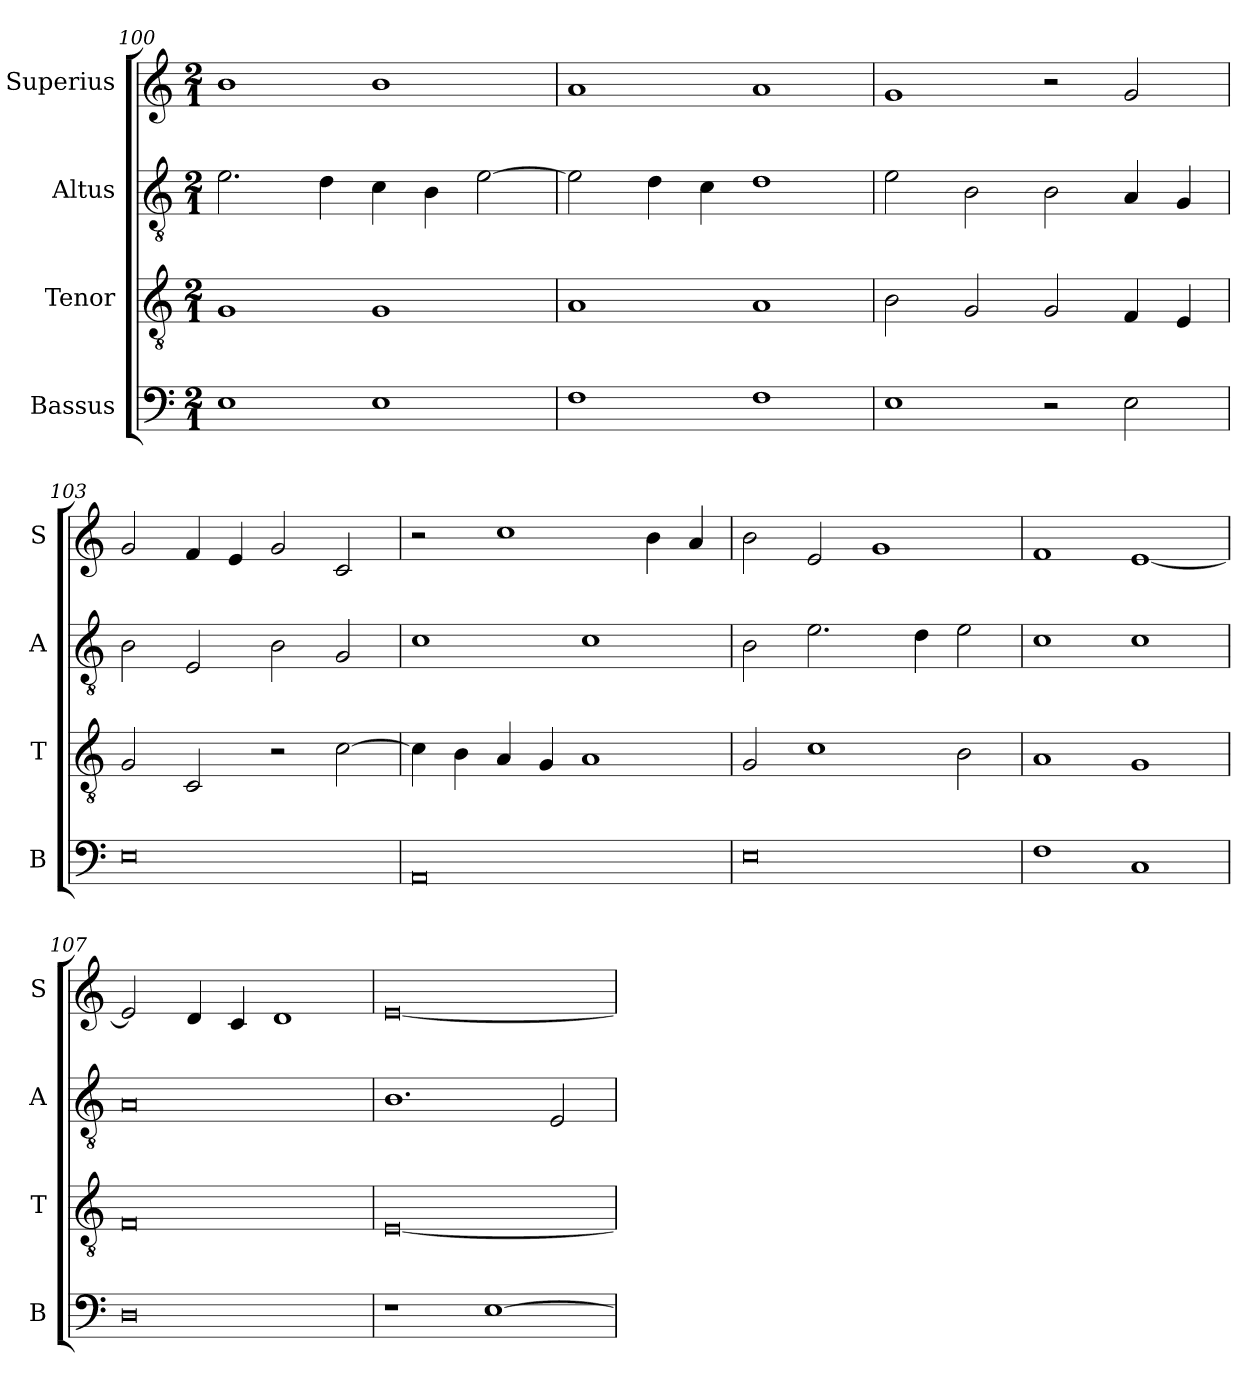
**kern	**kern	**kern	**kern
*part4	*part3	*part2	*part1
*staff4	*staff3	*staff2	*staff1
*I"Bassus	*I"Tenor	*I"Altus	*I"Superius
*I'B	*I'T	*I'A	*I'S
*clefF4	*clefGv2	*clefGv2	*clefG2
*k[]	*k[]	*k[]	*k[]
*M2/1	*M2/1	*M2/1	*M2/1
=100	=100	=100	=100
1E	1G	2.e\	1b
.	.	4d\	.
1E	1G	4c\	1b
.	.	4B\	.
.	.	[2e\	.
=101	=101	=101	=101
1F	1A	2e\]	1a
.	.	4d\	.
.	.	4c\	.
1F	1A	1d	1a
=102	=102	=102	=102
1E	2B\	2e\	1g
.	2G/	2B\	.
2r	2G/	2B\	2r
2E\	4F/	4A/	2g/
.	4E/	4G/	.
=103	=103	=103	=103
0E	2G/	2B\	2g/
.	2C/	2E/	4f/
.	.	.	4e/
.	2r	2B\	2g/
.	[2c\	2G/	2c/
=104	=104	=104	=104
0AA	4c\]	1c	2r
.	4B\	.	.
.	4A/	.	1cc
.	4G/	.	.
.	1A	1c	.
.	.	.	4b\
.	.	.	4a/
=105	=105	=105	=105
0E	2G/	2B\	2b\
.	1c	2.e\	2e/
.	.	.	1g
.	.	4d\	.
.	2B\	2e\	.
=106	=106	=106	=106
1F	1A	1c	1f
1C	1G	1c	[1e
=107	=107	=107	=107
0D	0F	0A	2e/]
.	.	.	4d/
.	.	.	4c/
.	.	.	1d
=108	=108	=108	=108
1r	[0E	1.B	[0e
[1E	.	.	.
.	.	2E/	.
=	=	=	=
*-	*-	*-	*-
